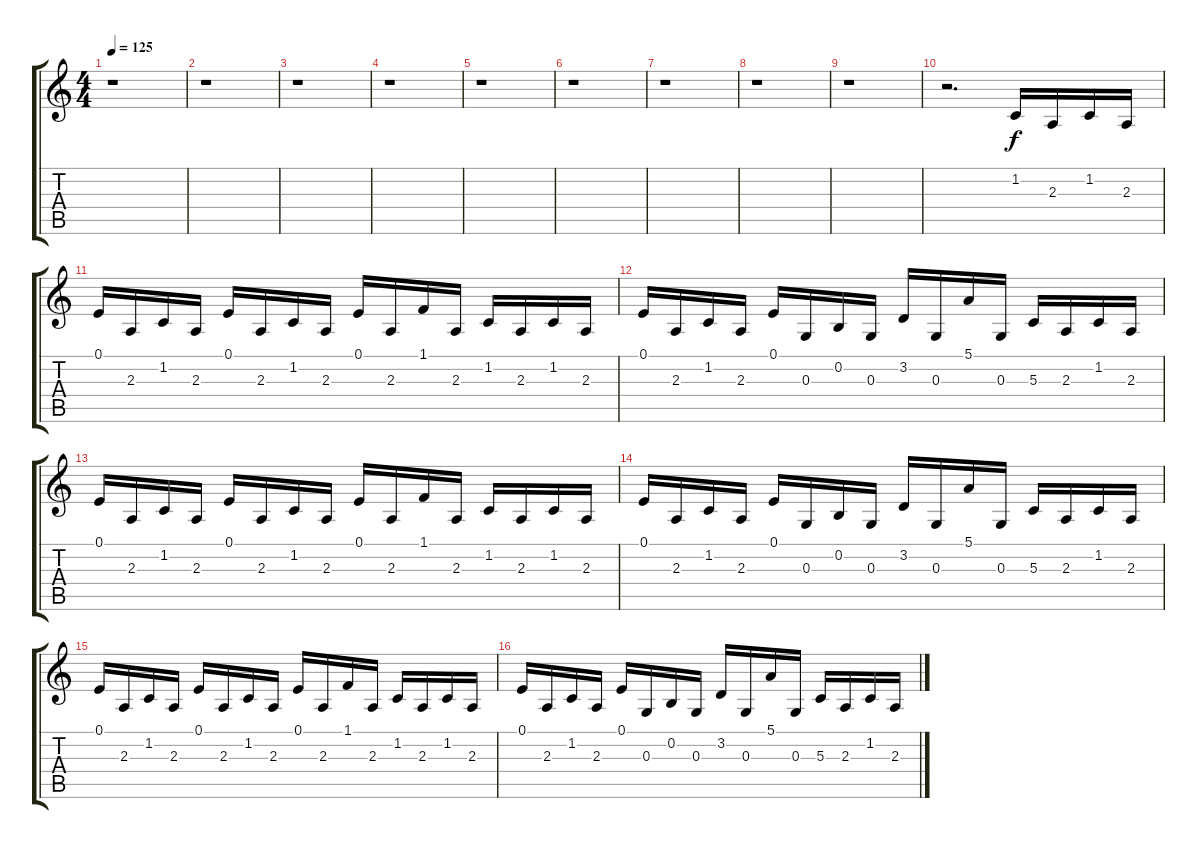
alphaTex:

\track "" {instrument vibraphone}
\staff {score tabs}
\tuning (E4 B3 G3 D3 A2 E2) {hide}
\ts (4 4)
\tempo 125
\clef g2
\ks c
r.1{dy f} |
r.1 |
r.1 |
r.1 |
r.1 |
r.1 |
r.1 |
r.1 |
r.1 |
r.2{d} 1.2.16 2.3.16 1.2.16 2.3.16 |
0.1.16 2.3.16 1.2.16 2.3.16 0.1.16 2.3.16 1.2.16 2.3.16 0.1.16 2.3.16 1.1.16 2.3.16 1.2.16 2.3.16 1.2.16 2.3.16 |
0.1.16 2.3.16 1.2.16 2.3.16 0.1.16 0.3.16 0.2.16 0.3.16 3.2.16 0.3.16 5.1.16 0.3.16 5.3.16 2.3.16 1.2.16 2.3.16 |
0.1.16 2.3.16 1.2.16 2.3.16 0.1.16 2.3.16 1.2.16 2.3.16 0.1.16 2.3.16 1.1.16 2.3.16 1.2.16 2.3.16 1.2.16 2.3.16 |
0.1.16 2.3.16 1.2.16 2.3.16 0.1.16 0.3.16 0.2.16 0.3.16 3.2.16 0.3.16 5.1.16 0.3.16 5.3.16 2.3.16 1.2.16 2.3.16 |
0.1.16 2.3.16 1.2.16 2.3.16 0.1.16 2.3.16 1.2.16 2.3.16 0.1.16 2.3.16 1.1.16 2.3.16 1.2.16 2.3.16 1.2.16 2.3.16 |
0.1.16 2.3.16 1.2.16 2.3.16 0.1.16 0.3.16 0.2.16 0.3.16 3.2.16 0.3.16 5.1.16 0.3.16 5.3.16 2.3.16 1.2.16 2.3.16
